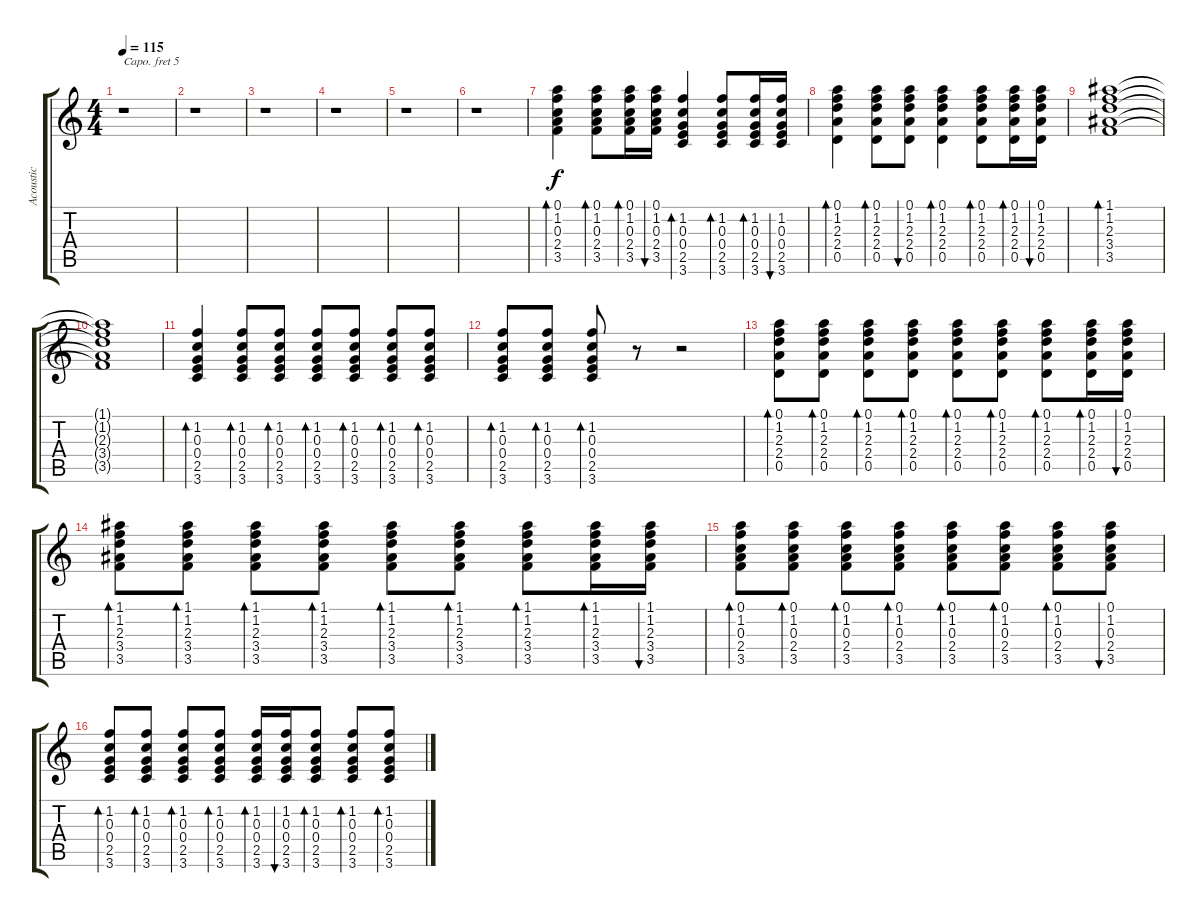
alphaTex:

\track ("Acoustic" "Acoustic") {instrument acousticguitarsteel}
\staff {score tabs}
\capo 5
\tuning (E4 B3 G3 D3 A2 E2) {hide}
\ts (4 4)
\tempo 115
\clef g2
\ks c
r.1{dy f} |
r.1 |
r.1 |
r.1 |
r.1 |
r.1 |
(0.1 1.2 0.3 2.4 3.5).4{bd 30} (0.1 1.2 0.3 2.4 3.5).8{bd 30} (0.1 1.2 0.3 2.4 3.5).16{bd 30} (0.1 1.2 0.3 2.4 3.5).16{bu 30} (1.2 0.3 0.4 2.5 3.6).4{bd 30} (1.2 0.3 0.4 2.5 3.6).8{bd 30} (1.2 0.3 0.4 2.5 3.6).16{bd 30} (1.2 0.3 0.4 2.5 3.6).16{bu 30} |
(0.1 1.2 2.3 2.4 0.5).4{bd 30} (0.1 1.2 2.3 2.4 0.5).8{bd 30} (0.1 1.2 2.3 2.4 0.5).8{bu 30} (0.1 1.2 2.3 2.4 0.5).4{bd 30} (0.1 1.2 2.3 2.4 0.5).8{bd 30} (0.1 1.2 2.3 2.4 0.5).16{bd 30} (0.1 1.2 2.3 2.4 0.5).16{bu 30} |
(1.1 1.2 2.3 3.4 3.5).1{bd 30} |
(1.1{t} 1.2{t} 2.3{t} 3.4{t} 3.5{t}).1 |
(1.2 0.3 0.4 2.5 3.6).4{bd 30} (1.2 0.3 0.4 2.5 3.6).8{bd 30} (1.2 0.3 0.4 2.5 3.6).8{bd 30} (1.2 0.3 0.4 2.5 3.6).8{bd 30} (1.2 0.3 0.4 2.5 3.6).8{bd 30} (1.2 0.3 0.4 2.5 3.6).8{bd 30} (1.2 0.3 0.4 2.5 3.6).8{bd 30} |
(1.2 0.3 0.4 2.5 3.6).8{bd 30} (1.2 0.3 0.4 2.5 3.6).8{bd 30} (1.2 0.3 0.4 2.5 3.6).8{bd 30} r.8 r.2 |
(0.1 1.2 2.3 2.4 0.5).8{bd 30} (0.1 1.2 2.3 2.4 0.5).8{bd 30} (0.1 1.2 2.3 2.4 0.5).8{bd 30} (0.1 1.2 2.3 2.4 0.5).8{bd 30} (0.1 1.2 2.3 2.4 0.5).8{bd 30} (0.1 1.2 2.3 2.4 0.5).8{bd 30} (0.1 1.2 2.3 2.4 0.5).8{bd 30} (0.1 1.2 2.3 2.4 0.5).16{bd 30} (0.1 1.2 2.3 2.4 0.5).16{bu 30} |
(1.1 1.2 2.3 3.4 3.5).8{bd 30} (1.1 1.2 2.3 3.4 3.5).8{bd 30} (1.1 1.2 2.3 3.4 3.5).8{bd 30} (1.1 1.2 2.3 3.4 3.5).8{bd 30} (1.1 1.2 2.3 3.4 3.5).8{bd 30} (1.1 1.2 2.3 3.4 3.5).8{bd 30} (1.1 1.2 2.3 3.4 3.5).8{bd 30} (1.1 1.2 2.3 3.4 3.5).16{bd 30} (1.1 1.2 2.3 3.4 3.5).16{bu 30} |
(0.1 1.2 0.3 2.4 3.5).8{bd 30} (0.1 1.2 0.3 2.4 3.5).8{bd 30} (0.1 1.2 0.3 2.4 3.5).8{bd 30} (0.1 1.2 0.3 2.4 3.5).8{bd 30} (0.1 1.2 0.3 2.4 3.5).8{bd 30} (0.1 1.2 0.3 2.4 3.5).8{bd 30} (0.1 1.2 0.3 2.4 3.5).8{bd 30} (0.1 1.2 0.3 2.4 3.5).8{bu 30} |
(1.2 0.3 0.4 2.5 3.6).8{bd 30} (1.2 0.3 0.4 2.5 3.6).8{bd 30} (1.2 0.3 0.4 2.5 3.6).8{bd 30} (1.2 0.3 0.4 2.5 3.6).8{bd 30} (1.2 0.3 0.4 2.5 3.6).16{bd 30} (1.2 0.3 0.4 2.5 3.6).16{bu 30} (1.2 0.3 0.4 2.5 3.6).8{bd 30} (1.2 0.3 0.4 2.5 3.6).8{bd 30} (1.2 0.3 0.4 2.5 3.6).8{bd 30}
